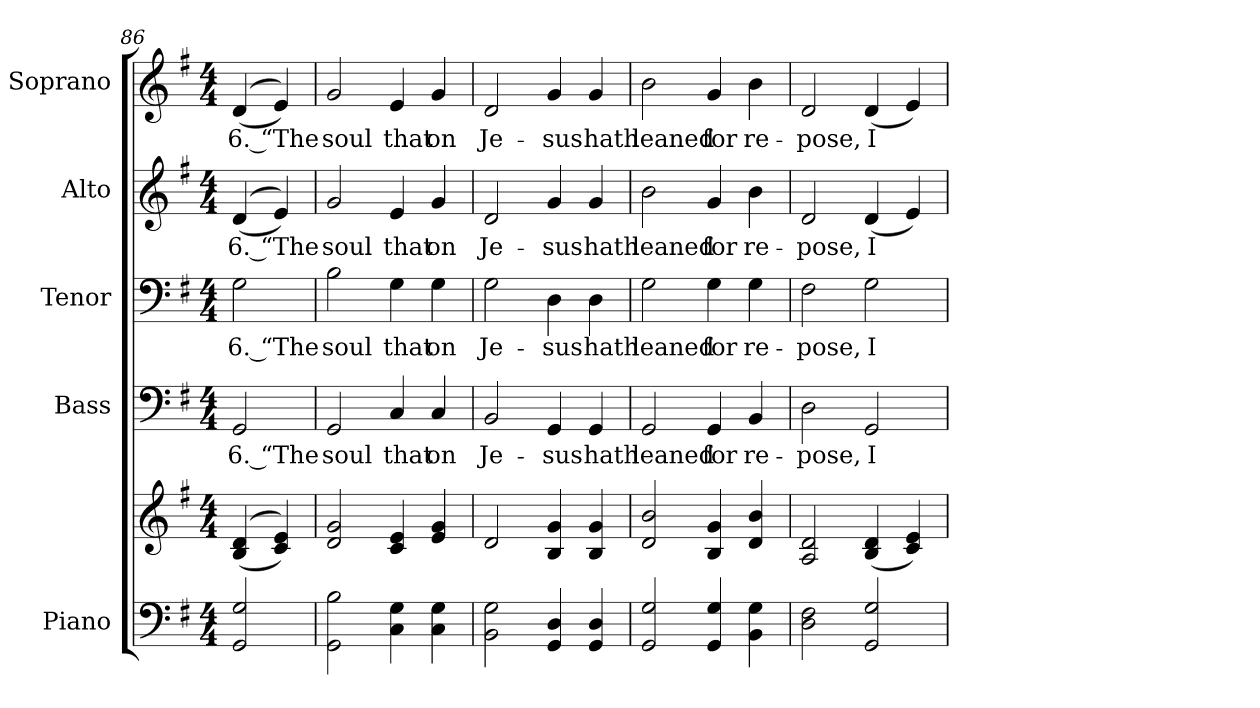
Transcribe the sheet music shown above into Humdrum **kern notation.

**kern	**kern	**kern	**text	**kern	**text	**kern	**text	**kern	**text
*part5	*part5	*part4	*part4	*part3	*part3	*part2	*part2	*part1	*part1
*staff6	*staff5	*staff4	*staff4	*staff3	*staff3	*staff2	*staff2	*staff1	*staff1
*I"Piano	*	*I"Bass	*	*I"Tenor	*	*I"Alto	*	*I"Soprano	*
*I'Pno.	*	*I'B.	*	*I'T.	*	*I'A.	*	*I'S.	*
*clefF4	*clefG2	*clefF4	*	*clefF4	*	*clefG2	*	*clefG2	*
*k[f#]	*k[f#]	*k[f#]	*	*k[f#]	*	*k[f#]	*	*k[f#]	*
*G:	*G:	*G:	*	*G:	*	*G:	*	*G:	*
*M4/4	*M4/4	*M4/4	*	*M4/4	*	*M4/4	*	*M4/4	*
=86	=86	=86	=86	=86	=86	=86	=86	=86	=86
!	!	!	!LO:LY:b:color=#000000	!	!	!	!	!	!
!	!	!	!	!	!LO:LY:b:color=#000000	!	!	!	!
!	!	!	!	!	!	!	!LO:LY:b:color=#000000	!	!
!	!	!	!	!	!	!	!	!	!LO:LY:b:color=#000000
2GGi/ 2Gi	((4Bi/ 4di	2GGi/	6. “The	2Gi\	6. “The	((4di/	6. “The	((4di/	6. “The
.	4ci/ 4ei))	.	.	.	.	4ei/))	.	4ei/))	.
=87	=87	=87	=87	=87	=87	=87	=87	=87	=87
!	!	!	!LO:LY:b:color=#000000	!	!	!	!	!	!
!	!	!	!	!	!LO:LY:b:color=#000000	!	!	!	!
!	!	!	!	!	!	!	!LO:LY:b:color=#000000	!	!
!	!	!	!	!	!	!	!	!	!LO:LY:b:color=#000000
2GGi\ 2Bi	2di/ 2gi	2GGi/	soul	2Bi\	soul	2gi/	soul	2gi/	soul
!	!	!	!LO:LY:b:color=#000000	!	!	!	!	!	!
!	!	!	!	!	!LO:LY:b:color=#000000	!	!	!	!
!	!	!	!	!	!	!	!LO:LY:b:color=#000000	!	!
!	!	!	!	!	!	!	!	!	!LO:LY:b:color=#000000
4Ci\ 4Gi	4ci/ 4ei	4Ci/	that	4Gi\	that	4ei/	that	4ei/	that
!	!	!	!LO:LY:b:color=#000000	!	!	!	!	!	!
!	!	!	!	!	!LO:LY:b:color=#000000	!	!	!	!
!	!	!	!	!	!	!	!LO:LY:b:color=#000000	!	!
!	!	!	!	!	!	!	!	!	!LO:LY:b:color=#000000
4Ci\ 4Gi	4ei/ 4gi	4Ci/	on	4Gi\	on	4gi/	on	4gi/	on
=88	=88	=88	=88	=88	=88	=88	=88	=88	=88
!	!	!	!LO:LY:b:color=#000000	!	!	!	!	!	!
!	!	!	!	!	!LO:LY:b:color=#000000	!	!	!	!
!	!	!	!	!	!	!	!LO:LY:b:color=#000000	!	!
!	!	!	!	!	!	!	!	!	!LO:LY:b:color=#000000
2BBi\ 2Gi	2di/	2BBi/	Je-	2Gi\	Je-	2di/	Je-	2di/	Je-
!	!	!	!LO:LY:b:color=#000000	!	!	!	!	!	!
!	!	!	!	!	!LO:LY:b:color=#000000	!	!	!	!
!	!	!	!	!	!	!	!LO:LY:b:color=#000000	!	!
!	!	!	!	!	!	!	!	!	!LO:LY:b:color=#000000
4GGi/ 4Di	4Bi/ 4gi	4GGi/	-sus	4Di\	-sus	4gi/	-sus	4gi/	-sus
!	!	!	!LO:LY:b:color=#000000	!	!	!	!	!	!
!	!	!	!	!	!LO:LY:b:color=#000000	!	!	!	!
!	!	!	!	!	!	!	!LO:LY:b:color=#000000	!	!
!	!	!	!	!	!	!	!	!	!LO:LY:b:color=#000000
4GGi/ 4Di	4Bi/ 4gi	4GGi/	hath	4Di\	hath	4gi/	hath	4gi/	hath
=89	=89	=89	=89	=89	=89	=89	=89	=89	=89
!	!	!	!LO:LY:b:color=#000000	!	!	!	!	!	!
!	!	!	!	!	!LO:LY:b:color=#000000	!	!	!	!
!	!	!	!	!	!	!	!LO:LY:b:color=#000000	!	!
!	!	!	!	!	!	!	!	!	!LO:LY:b:color=#000000
2GGi/ 2Gi	2di/ 2bi	2GGi/	leaned	2Gi\	leaned	2bi\	leaned	2bi\	leaned
!	!	!	!LO:LY:b:color=#000000	!	!	!	!	!	!
!	!	!	!	!	!LO:LY:b:color=#000000	!	!	!	!
!	!	!	!	!	!	!	!LO:LY:b:color=#000000	!	!
!	!	!	!	!	!	!	!	!	!LO:LY:b:color=#000000
4GGi/ 4Gi	4Bi/ 4gi	4GGi/	for	4Gi\	for	4gi/	for	4gi/	for
!	!	!	!LO:LY:b:color=#000000	!	!	!	!	!	!
!	!	!	!	!	!LO:LY:b:color=#000000	!	!	!	!
!	!	!	!	!	!	!	!LO:LY:b:color=#000000	!	!
!	!	!	!	!	!	!	!	!	!LO:LY:b:color=#000000
4BBi\ 4Gi	4di/ 4bi	4BBi/	re-	4Gi\	re-	4bi\	re-	4bi\	re-
!!LO:PB:g=z
=90	=90	=90	=90	=90	=90	=90	=90	=90	=90
!	!	!	!LO:LY:b:color=#000000	!	!	!	!	!	!
!	!	!	!	!	!LO:LY:b:color=#000000	!	!	!	!
!	!	!	!	!	!	!	!LO:LY:b:color=#000000	!	!
!	!	!	!	!	!	!	!	!	!LO:LY:b:color=#000000
2Di\ 2F#i	2Ai/ 2di	2Di\	-pose,	2F#i\	-pose,	2di/	-pose,	2di/	-pose,
!	!	!	!LO:LY:b:color=#000000	!	!	!	!	!	!
!	!	!	!	!	!LO:LY:b:color=#000000	!	!	!	!
!	!	!	!	!	!	!	!LO:LY:b:color=#000000	!	!
!	!	!	!	!	!	!	!	!	!LO:LY:b:color=#000000
2GGi/ 2Gi	(4Bi/ 4di	2GGi/	I	2Gi\	I	(4di/	I	(4di/	I
.	4ci/ 4ei)	.	.	.	.	4ei/)	.	4ei/)	.
=	=	=	=	=	=	=	=	=	=
*-	*-	*-	*-	*-	*-	*-	*-	*-	*-
